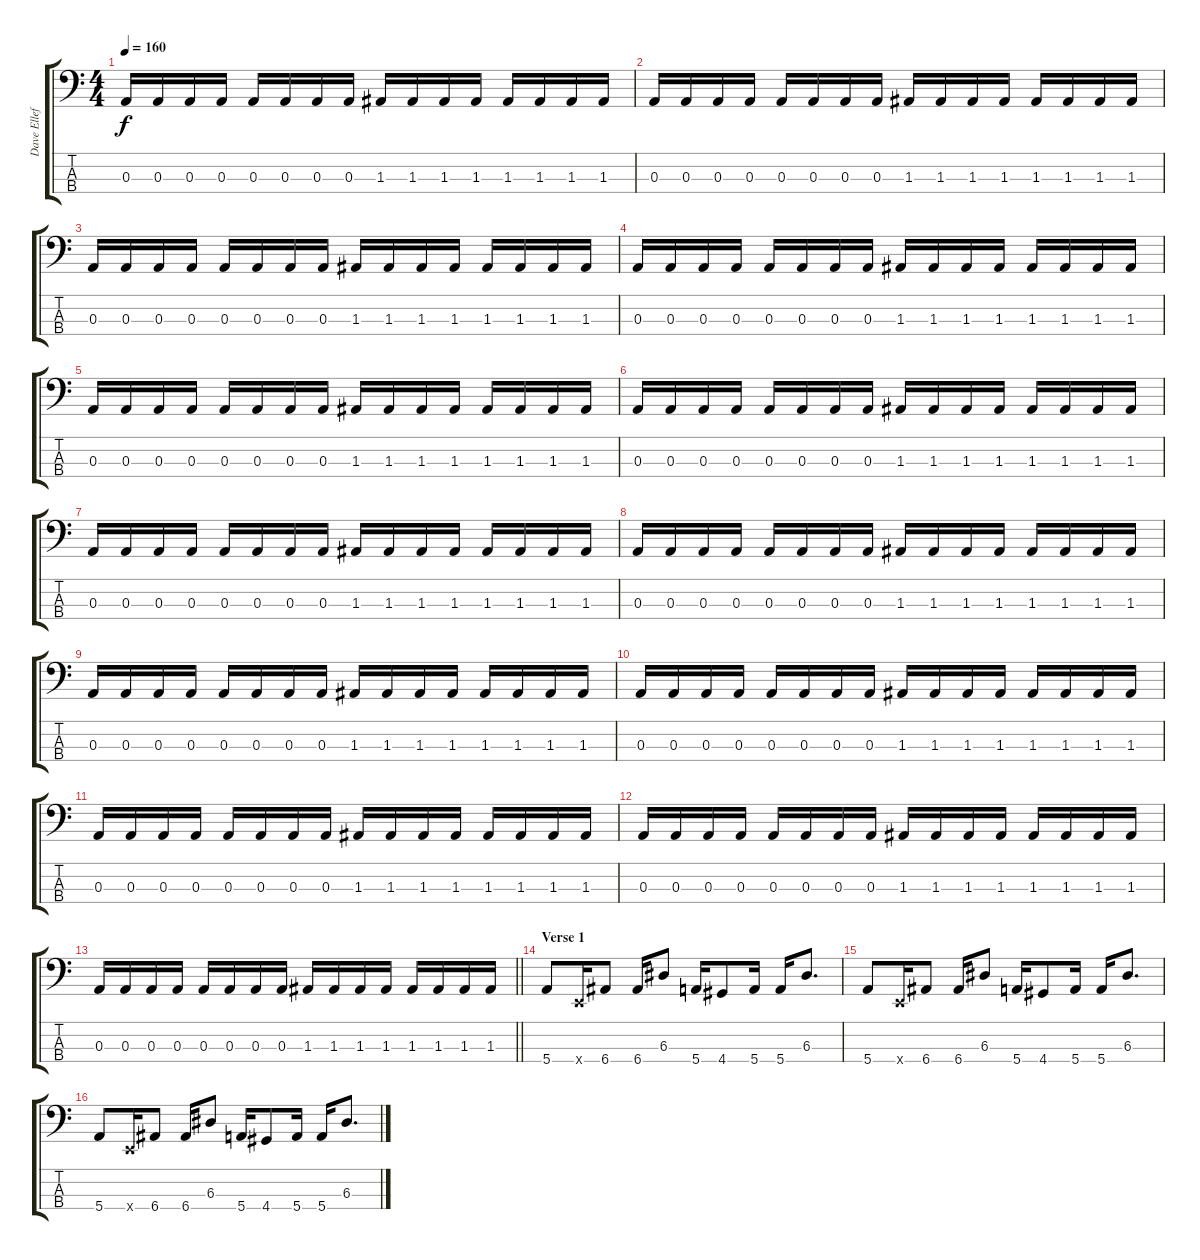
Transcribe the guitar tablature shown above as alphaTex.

\track ("Dave Ellefson" "Dave Ellef") {instrument electricbasspick}
\staff {score tabs}
\tuning (G2 D2 A1 E1) {hide}
\ts (4 4)
\tempo 160
\clef f4
\ks c
0.3.16{dy f} 0.3.16 0.3.16 0.3.16 0.3.16 0.3.16 0.3.16 0.3.16 1.3.16 1.3.16 1.3.16 1.3.16 1.3.16 1.3.16 1.3.16 1.3.16 |
0.3.16 0.3.16 0.3.16 0.3.16 0.3.16 0.3.16 0.3.16 0.3.16 1.3.16 1.3.16 1.3.16 1.3.16 1.3.16 1.3.16 1.3.16 1.3.16 |
0.3.16 0.3.16 0.3.16 0.3.16 0.3.16 0.3.16 0.3.16 0.3.16 1.3.16 1.3.16 1.3.16 1.3.16 1.3.16 1.3.16 1.3.16 1.3.16 |
0.3.16 0.3.16 0.3.16 0.3.16 0.3.16 0.3.16 0.3.16 0.3.16 1.3.16 1.3.16 1.3.16 1.3.16 1.3.16 1.3.16 1.3.16 1.3.16 |
0.3.16 0.3.16 0.3.16 0.3.16 0.3.16 0.3.16 0.3.16 0.3.16 1.3.16 1.3.16 1.3.16 1.3.16 1.3.16 1.3.16 1.3.16 1.3.16 |
0.3.16 0.3.16 0.3.16 0.3.16 0.3.16 0.3.16 0.3.16 0.3.16 1.3.16 1.3.16 1.3.16 1.3.16 1.3.16 1.3.16 1.3.16 1.3.16 |
0.3.16 0.3.16 0.3.16 0.3.16 0.3.16 0.3.16 0.3.16 0.3.16 1.3.16 1.3.16 1.3.16 1.3.16 1.3.16 1.3.16 1.3.16 1.3.16 |
0.3.16 0.3.16 0.3.16 0.3.16 0.3.16 0.3.16 0.3.16 0.3.16 1.3.16 1.3.16 1.3.16 1.3.16 1.3.16 1.3.16 1.3.16 1.3.16 |
0.3.16 0.3.16 0.3.16 0.3.16 0.3.16 0.3.16 0.3.16 0.3.16 1.3.16 1.3.16 1.3.16 1.3.16 1.3.16 1.3.16 1.3.16 1.3.16 |
0.3.16 0.3.16 0.3.16 0.3.16 0.3.16 0.3.16 0.3.16 0.3.16 1.3.16 1.3.16 1.3.16 1.3.16 1.3.16 1.3.16 1.3.16 1.3.16 |
0.3.16 0.3.16 0.3.16 0.3.16 0.3.16 0.3.16 0.3.16 0.3.16 1.3.16 1.3.16 1.3.16 1.3.16 1.3.16 1.3.16 1.3.16 1.3.16 |
0.3.16 0.3.16 0.3.16 0.3.16 0.3.16 0.3.16 0.3.16 0.3.16 1.3.16 1.3.16 1.3.16 1.3.16 1.3.16 1.3.16 1.3.16 1.3.16 |
\barLineRight lightlight
0.3.16 0.3.16 0.3.16 0.3.16 0.3.16 0.3.16 0.3.16 0.3.16 1.3.16 1.3.16 1.3.16 1.3.16 1.3.16 1.3.16 1.3.16 1.3.16 |
\section ("" "Verse 1")
5.4.8 0.4{x}.16 6.4.8 6.4.16 6.3.8 5.4.16 4.4.8 5.4.16 5.4.16 6.3.8{d} |
5.4.8 0.4{x}.16 6.4.8 6.4.16 6.3.8 5.4.16 4.4.8 5.4.16 5.4.16 6.3.8{d} |
5.4.8 0.4{x}.16 6.4.8 6.4.16 6.3.8 5.4.16 4.4.8 5.4.16 5.4.16 6.3.8{d}
